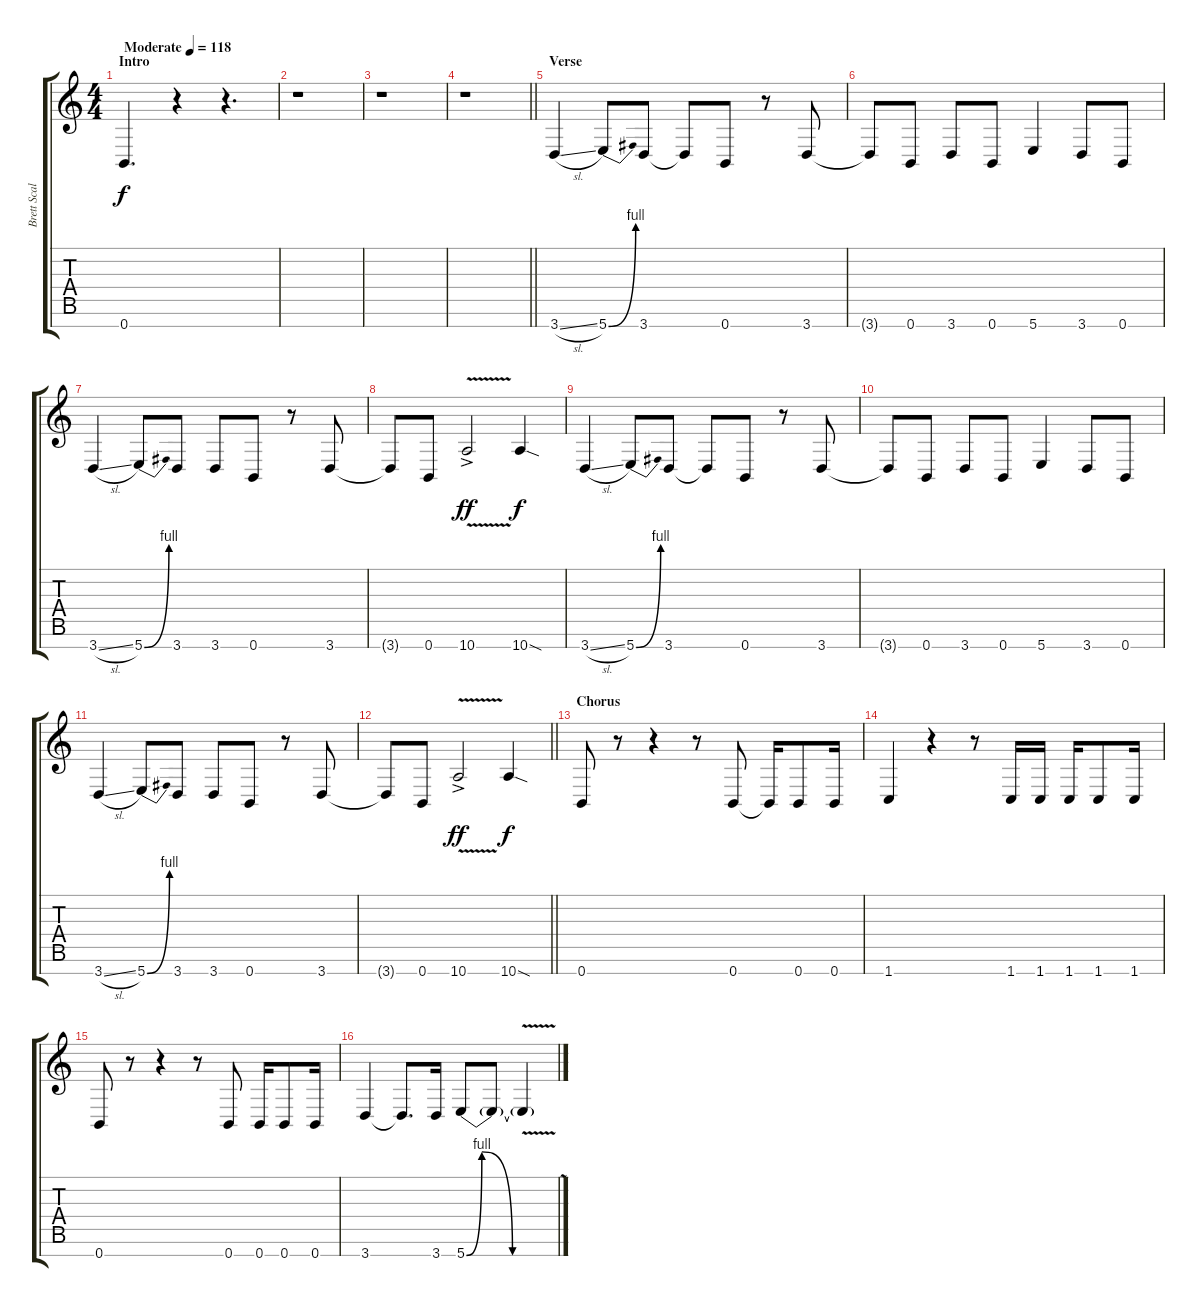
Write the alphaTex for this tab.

\track ("Brett Scallions (Rhythm Guitar)" "Brett Scal") {instrument distortionguitar}
\staff {score tabs}
\tuning (E4 B3 G3 D3 A2 E2 B1) {hide}
\ts (4 4)
\section ("" "Intro")
\tempo (118 "Moderate")
\clef g2
\ks c
0.7.4{d dy f instrument distortionguitar} r.4 r.4{d} |
r.1 |
r.1 |
\barLineRight lightlight
r.1 |
\section ("" "Verse")
3.7{sl}.4 5.7{be (bend 0 0 60 4)}.8 3.7.8 3.7{t}.8 0.7.8 r.8 3.7.8 |
3.7{t}.8 0.7.8 3.7.8 0.7.8 5.7.4 3.7.8 0.7.8 |
3.7{sl}.4 5.7{be (bend 0 0 60 4)}.8 3.7.8 3.7.8 0.7.8 r.8 3.7.8 |
3.7{t}.8 0.7.8 10.7{v ac}.2{dy ff} 10.7{sod}.4{dy f} |
3.7{sl}.4 5.7{be (bend 0 0 60 4)}.8 3.7.8 3.7{t}.8 0.7.8 r.8 3.7.8 |
3.7{t}.8 0.7.8 3.7.8 0.7.8 5.7.4 3.7.8 0.7.8 |
3.7{sl}.4 5.7{be (bend 0 0 60 4)}.8 3.7.8 3.7.8 0.7.8 r.8 3.7.8 |
\barLineRight lightlight
3.7{t}.8 0.7.8 10.7{v ac}.2{dy ff} 10.7{sod}.4{dy f} |
\section ("" "Chorus")
0.7.8 r.8 r.4 r.8 0.7.8 0.7{t}.16 0.7.8 0.7.16 |
1.7.4 r.4 r.8 1.7.16 1.7.16 1.7.16 1.7.8 1.7.16 |
0.7.8 r.8 r.4 r.8 0.7.8 0.7.16 0.7.8 0.7.16 |
3.7.4 3.7{t}.8{d} 3.7.16 5.7{be (custom 0 0 10 4 30 0 60 0)}.8 5.7{t}.8 5.7{v t}.4
